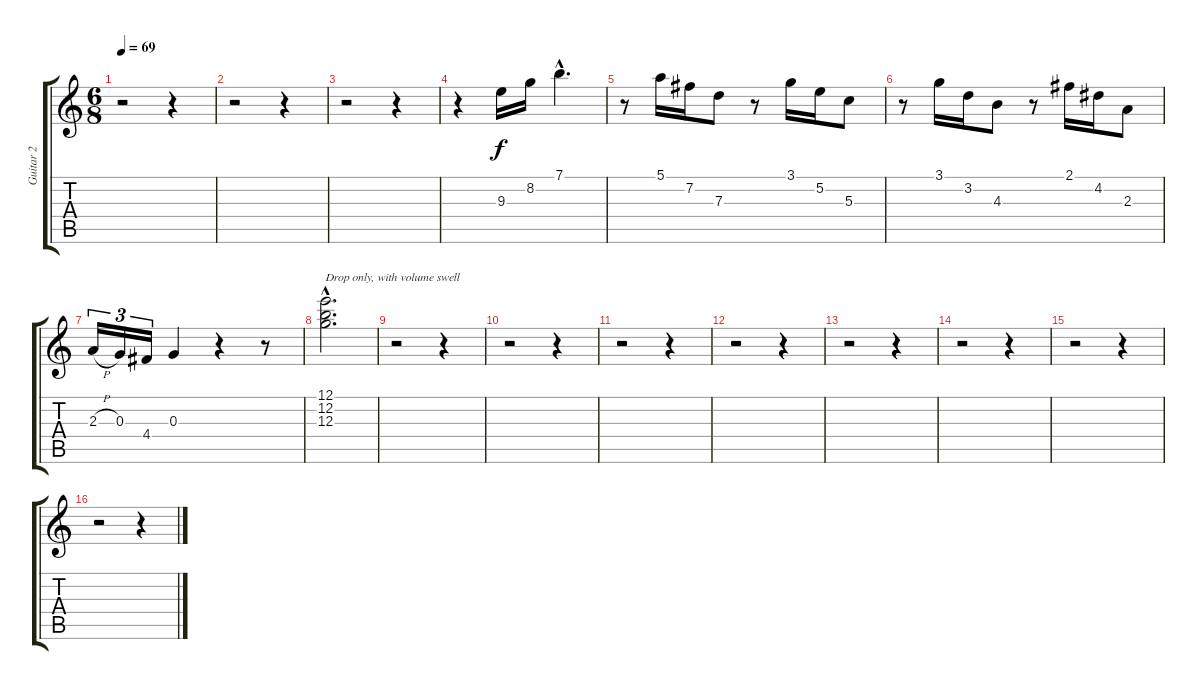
\track ("Guitar 2" "Guitar 2") {instrument electricguitarclean}
\staff {score tabs}
\tuning (E4 B3 G3 D3 A2 E2) {hide}
\ts (6 8)
\tempo 69
\clef g2
\ks c
r.2{dy f} r.4 |
r.2 r.4 |
r.2 r.4 |
r.4 9.3.16 8.2.16 7.1{hac}.4{d} |
r.8 5.1.16 7.2.16 7.3.8 r.8 3.1.16 5.2.16 5.3.8 |
r.8 3.1.16 3.2.16 4.3.8 r.8 2.1.16 4.2.16 2.3.8 |
2.3{h}.16{tu (3 2)} 0.3.16{tu (3 2)} 4.4.16{tu (3 2)} 0.3.4 r.4 r.8 |
(12.1{hac} 12.2{hac} 12.3{hac}).2{d txt "Drop only, with volume swell"} |
r.2 r.4 |
r.2 r.4 |
r.2 r.4 |
r.2 r.4 |
r.2 r.4 |
r.2 r.4 |
r.2 r.4 |
r.2 r.4
